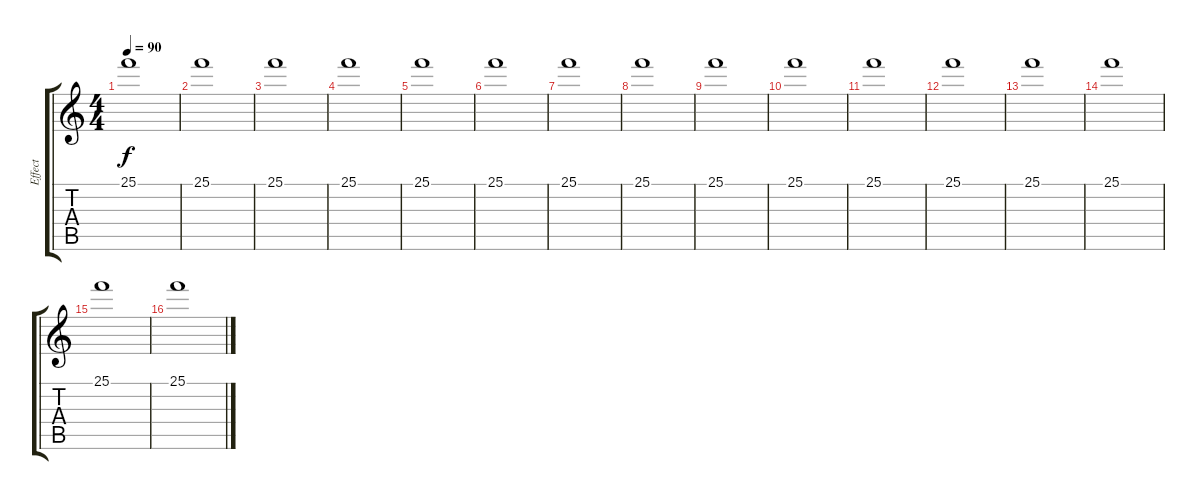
\track ("Effect" "Effect") {instrument stringensemble1}
\staff {score tabs}
\tuning (E4 B3 G3 D3 A2 D2) {hide}
\ts (4 4)
\tempo 90
\clef g2
\ks c
25.1.1{dy f} |
25.1.1 |
25.1.1 |
25.1.1 |
25.1.1 |
25.1.1 |
25.1.1 |
25.1.1 |
25.1.1 |
25.1.1 |
25.1.1 |
25.1.1 |
25.1.1 |
25.1.1 |
25.1.1 |
25.1.1
